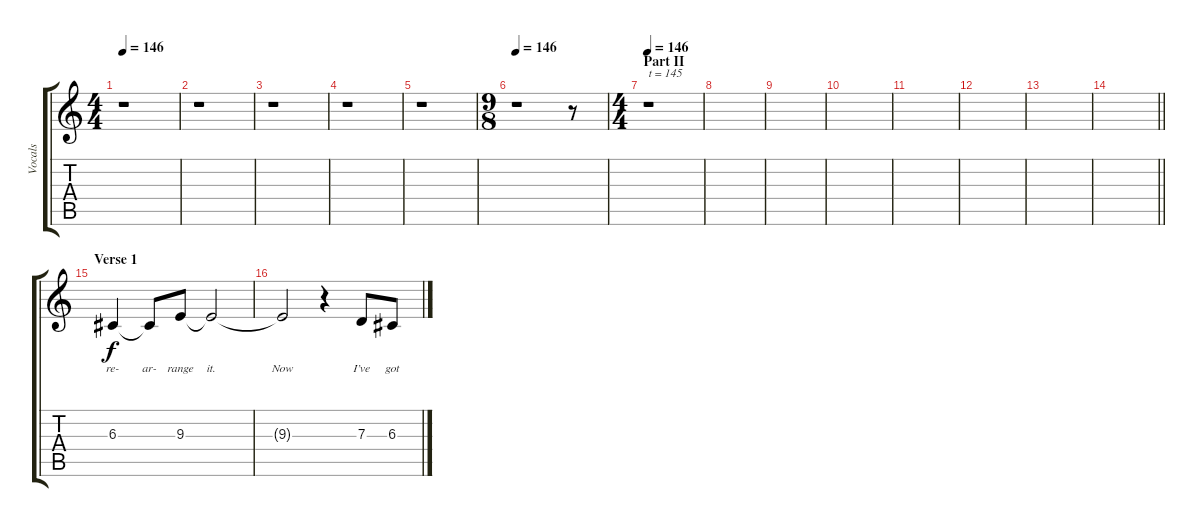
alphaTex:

\track ("Vocals" "Vocals") {instrument oboe}
\staff {score tabs}
\tuning (E4 B3 G3 D3 A2 E2) {hide}
\ts (4 4)
\tempo 146
\clef g2
\ks c
r.1{dy f} |
r.1 |
r.1 |
r.1 |
r.1 |
\ts (9 8)
\tempo 146
r.1 r.8 |
\ts (4 4)
\section ("" "Part II")
\tempo 146
r.1{txt "t = 145"} |
|
|
|
|
|
|
\barLineRight lightlight
|
\section ("" "Verse 1")
6.3.4{lyrics (0 "re-") lyrics (1 "") lyrics (2 "") lyrics (3 "") lyrics (4 "") volume 14} 6.3{t}.8{lyrics (0 "ar-") lyrics (1 "") lyrics (2 "") lyrics (3 "") lyrics (4 "")} 9.3.8{lyrics (0 "range") lyrics (1 "") lyrics (2 "") lyrics (3 "") lyrics (4 "")} 9.3{t}.2{lyrics (0 "it.") lyrics (1 "") lyrics (2 "") lyrics (3 "") lyrics (4 "")} |
9.3{t}.2{lyrics (0 "Now") lyrics (1 "") lyrics (2 "") lyrics (3 "") lyrics (4 "")} r.4 7.3.8{lyrics (0 "I’ve") lyrics (1 "") lyrics (2 "") lyrics (3 "") lyrics (4 "")} 6.3.8{lyrics (0 "got") lyrics (1 "") lyrics (2 "") lyrics (3 "") lyrics (4 "")}
